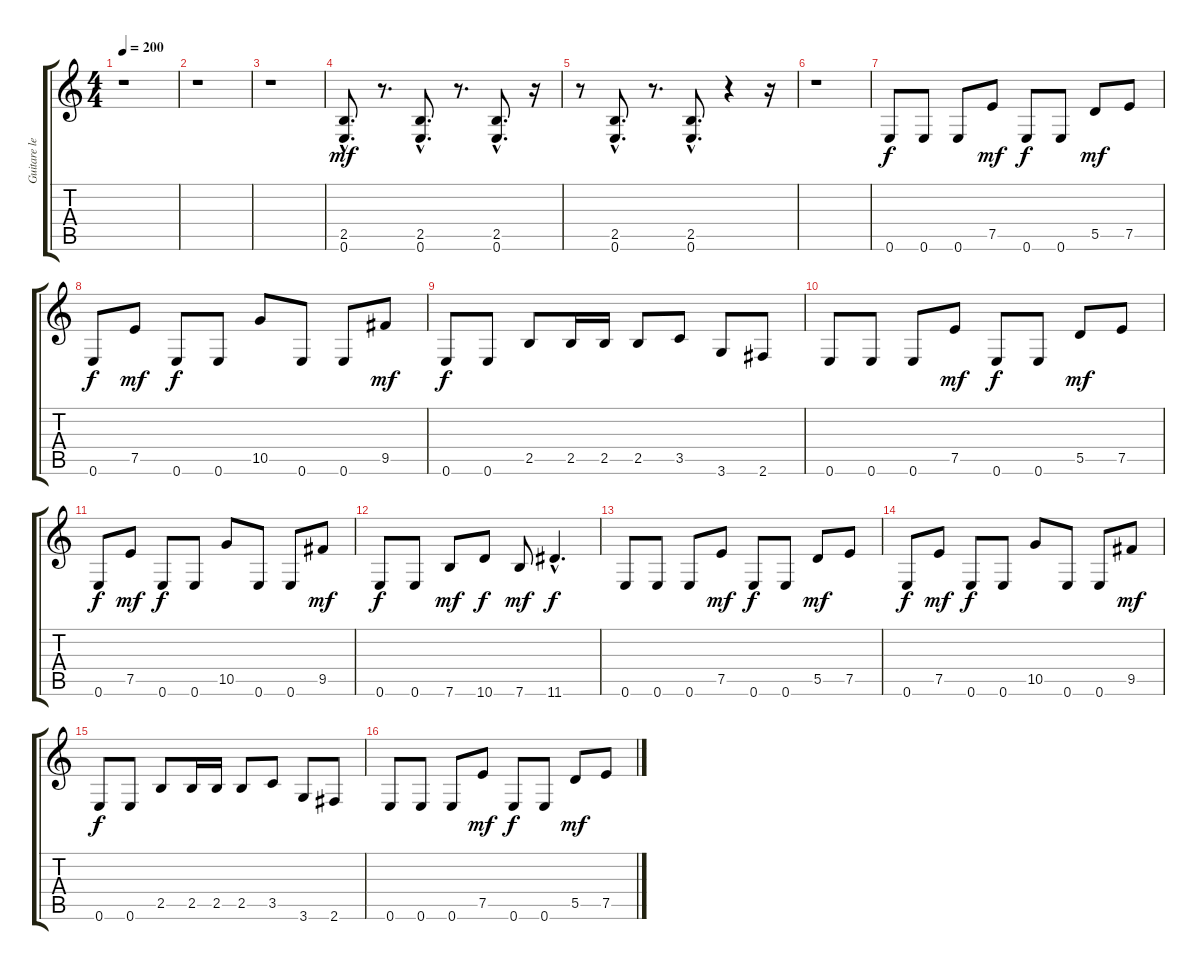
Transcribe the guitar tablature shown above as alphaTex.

\track ("Guitare lead" "Guitare le") {instrument overdrivenguitar}
\staff {score tabs}
\tuning (E4 B3 G3 D3 A2 E2) {hide}
\ts (4 4)
\tempo 200
\clef g2
\ks c
r.1{dy mf instrument overdrivenguitar} |
r.1 |
r.1 |
(2.5{hac} 0.6{hac}).8{d} r.8{d} (2.5{hac} 0.6{hac}).8{d} r.8{d} (2.5{hac} 0.6{hac}).8{d} r.16 |
r.8 (2.5{hac} 0.6{hac}).8{d} r.8{d} (2.5{hac} 0.6{hac}).8{d} r.4 r.16 |
r.1 |
0.6.8{dy f} 0.6.8 0.6.8 7.5.8{dy mf} 0.6.8{dy f} 0.6.8 5.5.8{dy mf} 7.5.8 |
0.6.8{dy f} 7.5.8{dy mf} 0.6.8{dy f} 0.6.8 10.5.8 0.6.8 0.6.8 9.5.8{dy mf} |
0.6.8{dy f} 0.6.8 2.5.8 2.5.16 2.5.16 2.5.8 3.5.8 3.6.8 2.6.8 |
0.6.8 0.6.8 0.6.8 7.5.8{dy mf} 0.6.8{dy f} 0.6.8 5.5.8{dy mf} 7.5.8 |
0.6.8{dy f} 7.5.8{dy mf} 0.6.8{dy f} 0.6.8 10.5.8 0.6.8 0.6.8 9.5.8{dy mf} |
0.6.8{dy f} 0.6.8 7.6.8{dy mf} 10.6.8{dy f} 7.6.8{dy mf} 11.6{hac}.4{d dy f} |
0.6.8 0.6.8 0.6.8 7.5.8{dy mf} 0.6.8{dy f} 0.6.8 5.5.8{dy mf} 7.5.8 |
0.6.8{dy f} 7.5.8{dy mf} 0.6.8{dy f} 0.6.8 10.5.8 0.6.8 0.6.8 9.5.8{dy mf} |
0.6.8{dy f} 0.6.8 2.5.8 2.5.16 2.5.16 2.5.8 3.5.8 3.6.8 2.6.8 |
0.6.8 0.6.8 0.6.8 7.5.8{dy mf} 0.6.8{dy f} 0.6.8 5.5.8{dy mf} 7.5.8
